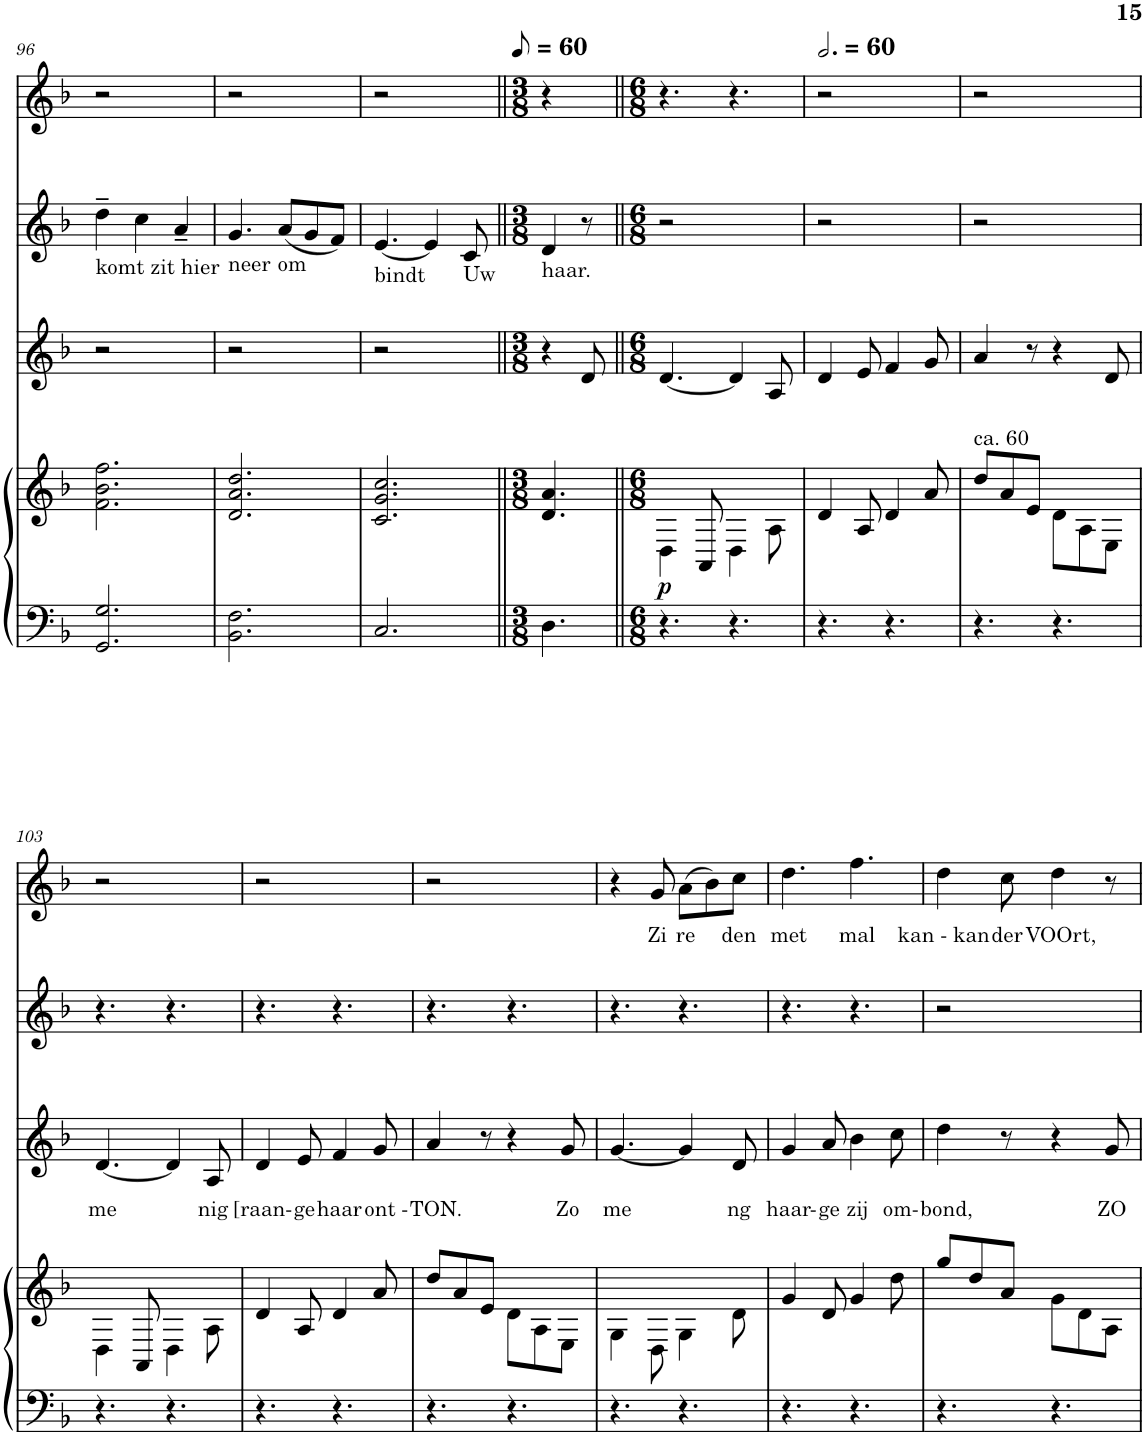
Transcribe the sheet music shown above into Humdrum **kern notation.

**kern	**kern	**dynam	**kern	**text	**text	**kern	**kern	**text
*part4	*part4	*part4	*part3	*part3	*part3	*part2	*part1	*part1
*staff5	*staff4	*staff4/5	*staff3	*staff3	*staff3	*staff2	*staff1	*staff1
*I"part 3	*	*	*I"part 2	*	*	*I"part 1	*I"part 0	*
!!LO:PB:g=z
*clefF4	*clefG2	*	*clefG2	*	*	*clefG2	*clefG2	*
*k[b-]	*k[b-]	*	*k[b-]	*	*	*k[b-]	*k[b-]	*
*M6/8	*M6/8	*	*M6/8	*	*	*M6/8	*M6/8	*
=96	=96	=96	=96	=96	=96	=96	=96	=96
!	!	!	!	!	!	!LO:TX:b:t=komt zit hier	!	!
2.GG/ 2.G/	2.f\ 2.b-\ 2.ff\	.	2r	.	.	4dd~\	2r	.
.	.	.	.	.	.	4cc\	.	.
.	.	.	4ryy	.	.	4a~/	4ryy	.
=97	=97	=97	=97	=97	=97	=97	=97	=97
!	!	!	!	!	!	!LO:TX:b:t=neer	!	!
2.BB-\ 2.F\	2.d/ 2.a/ 2.dd/	.	2r	.	.	4.g/	2r	.
!	!	!	!	!	!	!LO:TX:b:t=om	!	!
.	.	.	.	.	.	(8a/L	.	.
.	.	.	4ryy	.	.	8g/	4ryy	.
.	.	.	.	.	.	8f/J)	.	.
=98	=98	=98	=98	=98	=98	=98	=98	=98
!	!	!	!	!	!	!LO:TX:b:t=bindt	!	!
2.C/	2.c/ 2.g/ 2.cc/	.	2r	.	.	[4.e/	2r	.
.	.	.	.	.	.	4e/]	.	.
.	.	.	4ryy	.	.	.	4ryy	.
!	!	!	!	!	!	!LO:TX:b:t=Uw	!	!
.	.	.	.	.	.	8c/	.	.
=99||	=99||	=99||	=99||	=99||	=99||	=99||	=99||	=99||
*M3/8	*M3/8	*	*M3/8	*	*	*M3/8	*M3/8	*
*	*	*	*	*	*	*	*MM30	*
!	!	!	!	!	!	!LO:TX:b:t=haar.	!	!
4.D\	4.d/ 4.a/	.	4r	.	.	4d/	4r	.
.	.	.	8d/	.	.	8r	8ryy	.
=100||	=100||	=100||	=100||	=100||	=100||	=100||	=100||	=100||
*M6/8	*M6/8	*	*M6/8	*	*	*M6/8	*M6/8	*
!	!	!LO:DY:b	!	!	!	!	!	!
4.r	4D\	p	[4.d/	.	.	2r	4.r	.
.	8AA/	.	.	.	.	.	.	.
4.r	4D\	.	4d/]	.	.	.	4.r	.
.	.	.	.	.	.	4ryy	.	.
.	8A\	.	8A/	.	.	.	.	.
=101	=101	=101	=101	=101	=101	=101	=101	=101
*	*	*	*	*	*	*	*MM180	*
4.r	4d/	.	4d/	.	.	2r	2r	.
.	8A/	.	8e/	.	.	.	.	.
4.r	4d/	.	4f/	.	.	.	.	.
.	.	.	.	.	.	4ryy	4ryy	.
.	8a/	.	8g/	.	.	.	.	.
=102	=102	=102	=102	=102	=102	=102	=102	=102
!	!LO:TX:a:t=ca. 60	!	!	!	!	!	!	!
4.r	8dd/L	.	4a/	.	.	2r	2r	.
.	8a/	.	.	.	.	.	.	.
.	8e/J	.	8r	.	.	.	.	.
4.r	8d\L	.	4r	.	.	.	.	.
.	8A\	.	.	.	.	4ryy	4ryy	.
.	8E\J	.	8d/	.	.	.	.	.
!!LO:LB:g=z
=103	=103	=103	=103	=103	=103	=103	=103	=103
!	!	!	!	!	!LO:LY:b	!	!	!
4.r	4D\	.	[4.d/	.	me	4.r	2r	.
.	8AA/	.	.	.	.	.	.	.
4.r	4D\	.	4d/]	.	.	4.r	.	.
.	.	.	.	.	.	.	4ryy	.
!	!	!	!	!	!LO:LY:b	!	!	!
.	8A\	.	8A/	.	nig	.	.	.
=104	=104	=104	=104	=104	=104	=104	=104	=104
!	!	!	!	!	!LO:LY:b	!	!	!
4.r	4d/	.	4d/	.	[raan-	4.r	2r	.
!	!	!	!	!	!LO:LY:b	!	!	!
.	8A/	.	8e/	.	ge	.	.	.
!	!	!	!	!	!LO:LY:b	!	!	!
4.r	4d/	.	4f/	.	haar	4.r	.	.
.	.	.	.	.	.	.	4ryy	.
!	!	!	!	!	!LO:LY:b	!	!	!
.	8a/	.	8g/	.	ont -	.	.	.
=105	=105	=105	=105	=105	=105	=105	=105	=105
!	!	!	!	!	!LO:LY:b	!	!	!
4.r	8dd/L	.	4a/	.	TON.	4.r	2r	.
.	8a/	.	.	.	.	.	.	.
.	8e/J	.	8r	.	.	.	.	.
4.r	8d\L	.	4r	.	.	4.r	.	.
.	8A\	.	.	.	.	.	4ryy	.
!	!	!	!	!	!LO:LY:b	!	!	!
.	8E\J	.	8g/	.	Zo	.	.	.
=106	=106	=106	=106	=106	=106	=106	=106	=106
!	!	!	!	!	!LO:LY:b	!	!	!
4.r	4G\	.	[4.g/	.	me	4.r	4r	.
!	!	!	!	!	!	!	!	!LO:LY:b
.	8D\	.	.	.	.	.	8g/	Zi
!	!	!	!	!	!	!	!	!LO:LY:b
4.r	4G\	.	4g/]	.	.	4.r	(8a\L	re
.	.	.	.	.	.	.	8b-\)	.
!	!	!	!	!	!LO:LY:b	!	!	!LO:LY:b
.	8d\	.	8d/	.	ng	.	8cc\J	den
=107	=107	=107	=107	=107	=107	=107	=107	=107
!	!	!	!	!	!LO:LY:b	!	!	!LO:LY:b
4.r	4g/	.	4g/	.	haar-	4.r	4.dd\	met
!	!	!	!	!	!LO:LY:b	!	!	!
.	8d/	.	8a/	.	ge	.	.	.
!	!	!	!	!	!LO:LY:b	!	!	!LO:LY:b
4.r	4g/	.	4b-\	.	zij	4.r	4.ff\	mal
!	!	!	!	!	!LO:LY:b	!	!	!
.	8dd\	.	8cc\	.	om-	.	.	.
=108	=108	=108	=108	=108	=108	=108	=108	=108
!	!	!	!	!	!LO:LY:b	!	!	!LO:LY:b
4.r	8gg/L	.	4dd\	.	bond,	2r	4dd\	kan - kan
.	8dd/	.	.	.	.	.	.	.
!	!	!	!	!	!	!	!	!LO:LY:b
.	8a/J	.	8r	.	.	.	8cc\	der
!	!	!	!	!	!	!	!	!LO:LY:b
4.r	8g\L	.	4r	.	.	.	4dd\	VOOrt,
.	8d\	.	.	.	.	4ryy	.	.
!	!	!	!	!	!LO:LY:b	!	!	!
.	8A\J	.	8g/	.	ZO	.	8r	.
=	=	=	=	=	=	=	=	=
*-	*-	*-	*-	*-	*-	*-	*-	*-
